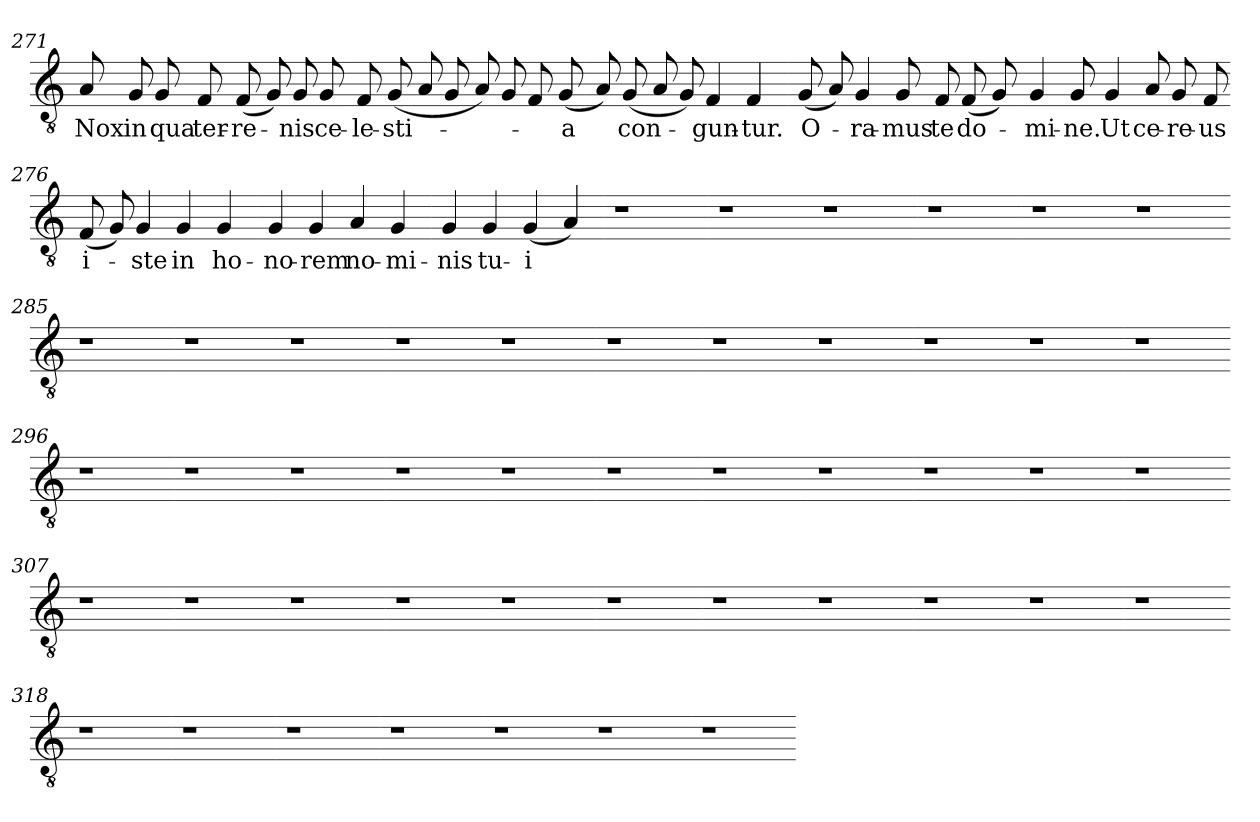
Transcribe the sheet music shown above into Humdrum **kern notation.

**kern	**text
*part1	*part1
*staff1	*staff1
*clefGv2	*
*k[]	*
=271	=271
8A	Nox
8G	in
8G	qua
8F	ter-
(8F	-re-
8G)	.
8G	-nis
8G	ce-
=272-	=272-
8F	-le-
(8G	-sti-
8A	.
8G	.
8A)	.
8G	.
8F	.
(8G	-a
=273-	=273-
8A)	.
(8G	con-
8A	.
8G)	.
4F	-gun-
4F	-tur.
=274-	=274-
(8G	O-
8A)	.
4G	-ra-
8G	-mus
8F	te
(8F	do-
8G)	.
=275-	=275-
4G	-mi-
8G	-ne.
4G	Ut
8A	ce-
8G	-re-
8F	-us
=276-	=276-
(8F	i-
8G)	.
4G	-ste
4G	in
4G	ho-
=277-	=277-
4G	-no-
4G	-rem
4A	no-
4G	-mi-
=278-	=278-
4G	-nis
4G	tu-
(4G	-i
4A)	.
=279-	=279-
1r	.
=280-	=280-
1r	.
=281-	=281-
1r	.
=282-	=282-
1r	.
=283-	=283-
1r	.
=284-	=284-
1r	.
=285-	=285-
1r	.
=286-	=286-
1r	.
=287-	=287-
1r	.
=288-	=288-
1r	.
=289-	=289-
1r	.
=290-	=290-
1r	.
=291-	=291-
1r	.
=292-	=292-
1r	.
=293-	=293-
1r	.
=294-	=294-
1r	.
=295-	=295-
1r	.
=296-	=296-
1r	.
=297-	=297-
1r	.
=298-	=298-
1r	.
=299-	=299-
1r	.
=300-	=300-
1r	.
=301-	=301-
1r	.
=302-	=302-
1r	.
=303-	=303-
1r	.
=304-	=304-
1r	.
=305-	=305-
1r	.
=306-	=306-
1r	.
=307-	=307-
1r	.
=308-	=308-
1r	.
=309-	=309-
1r	.
=310-	=310-
1r	.
=311-	=311-
1r	.
=312-	=312-
1r	.
=313-	=313-
1r	.
=314-	=314-
1r	.
=315-	=315-
1r	.
=316-	=316-
1r	.
=317-	=317-
1r	.
=318-	=318-
1r	.
=319-	=319-
1r	.
=320-	=320-
1r	.
=321-	=321-
1r	.
=322-	=322-
1r	.
=323-	=323-
1r	.
=324-	=324-
1r	.
=-	=-
*-	*-
